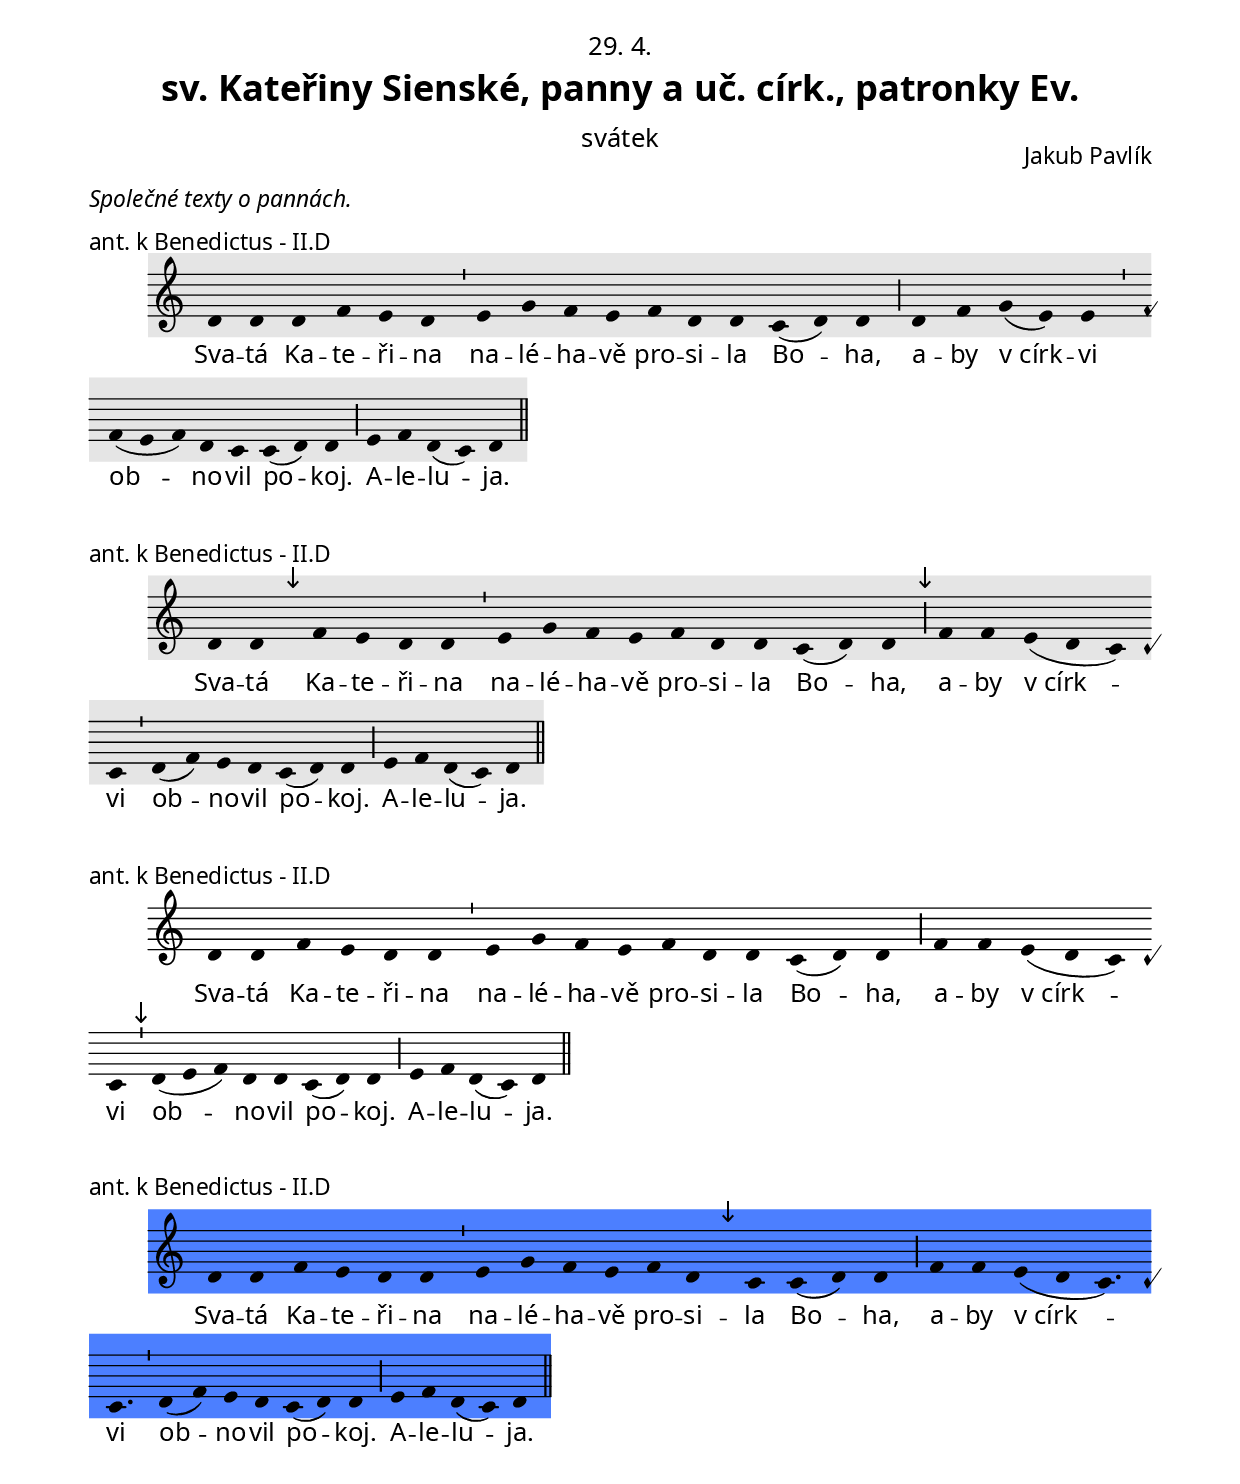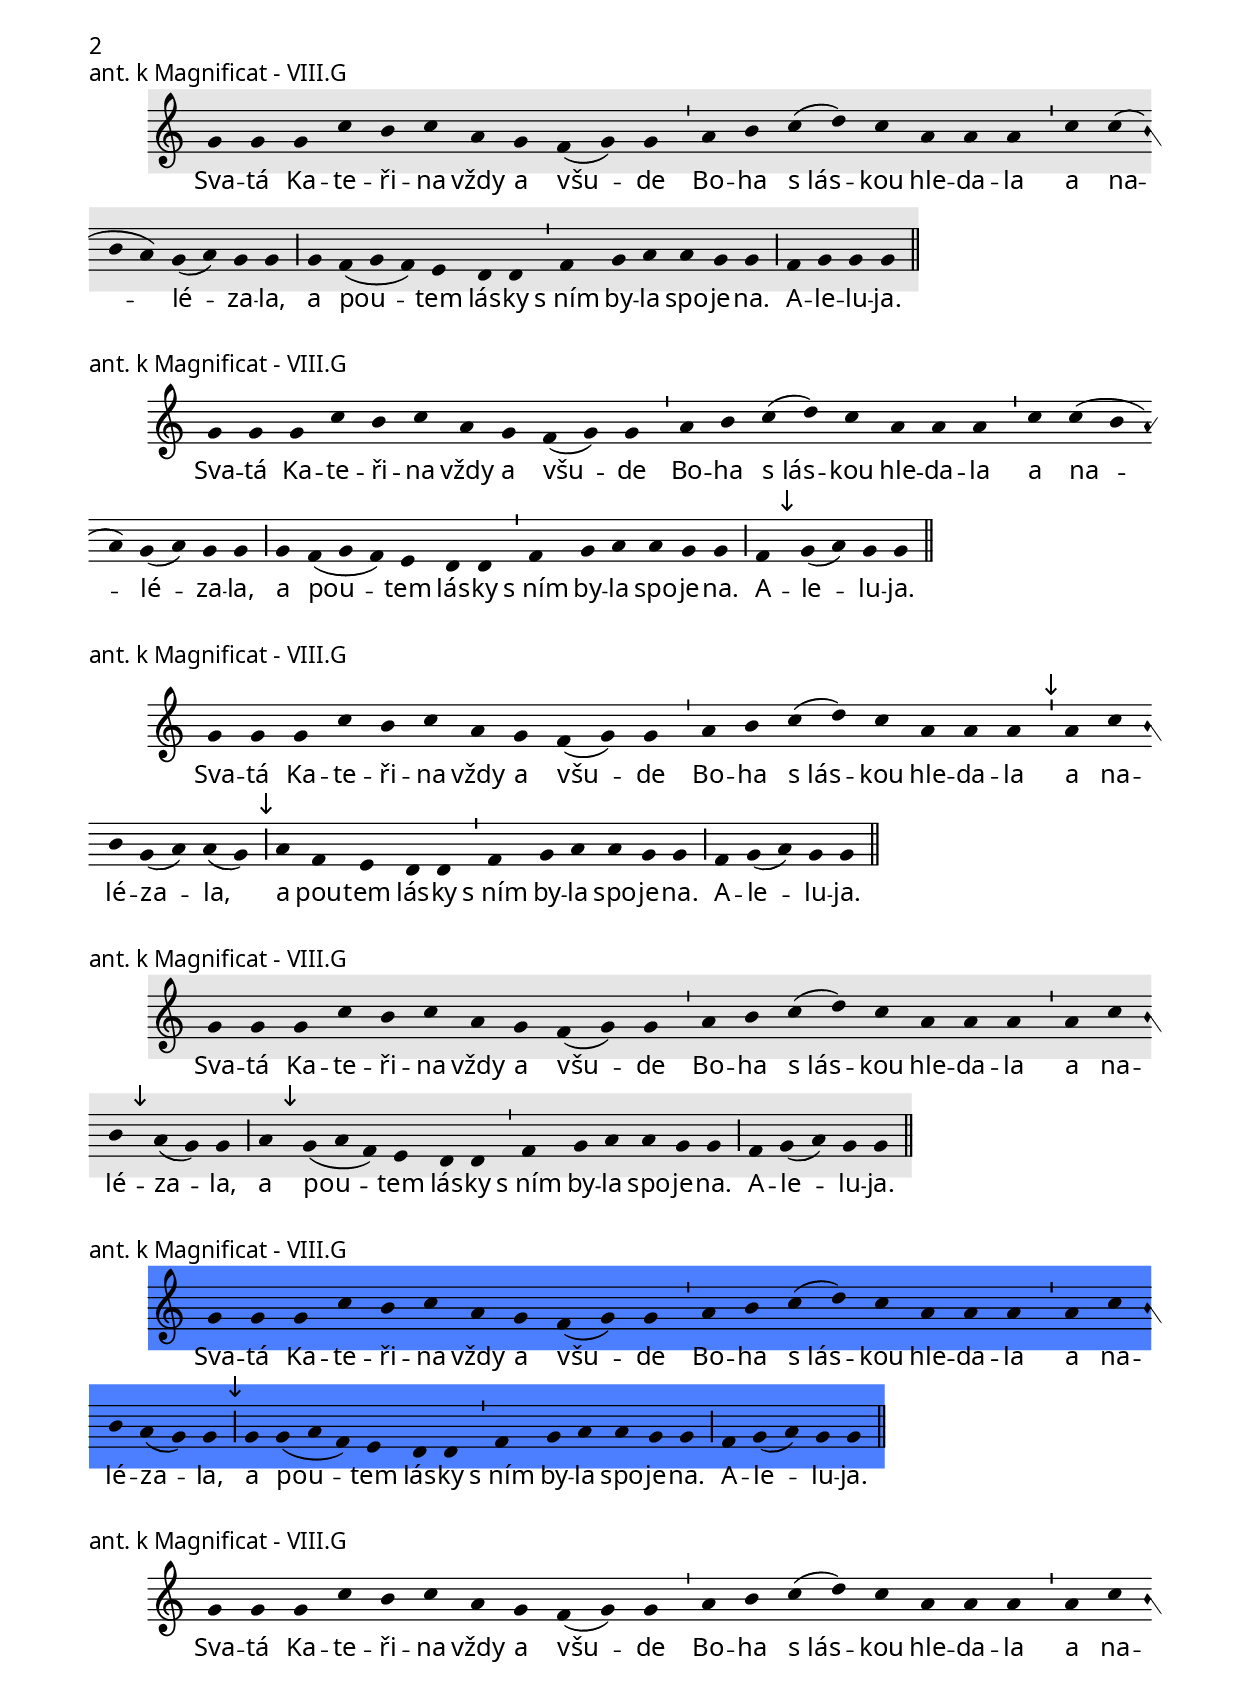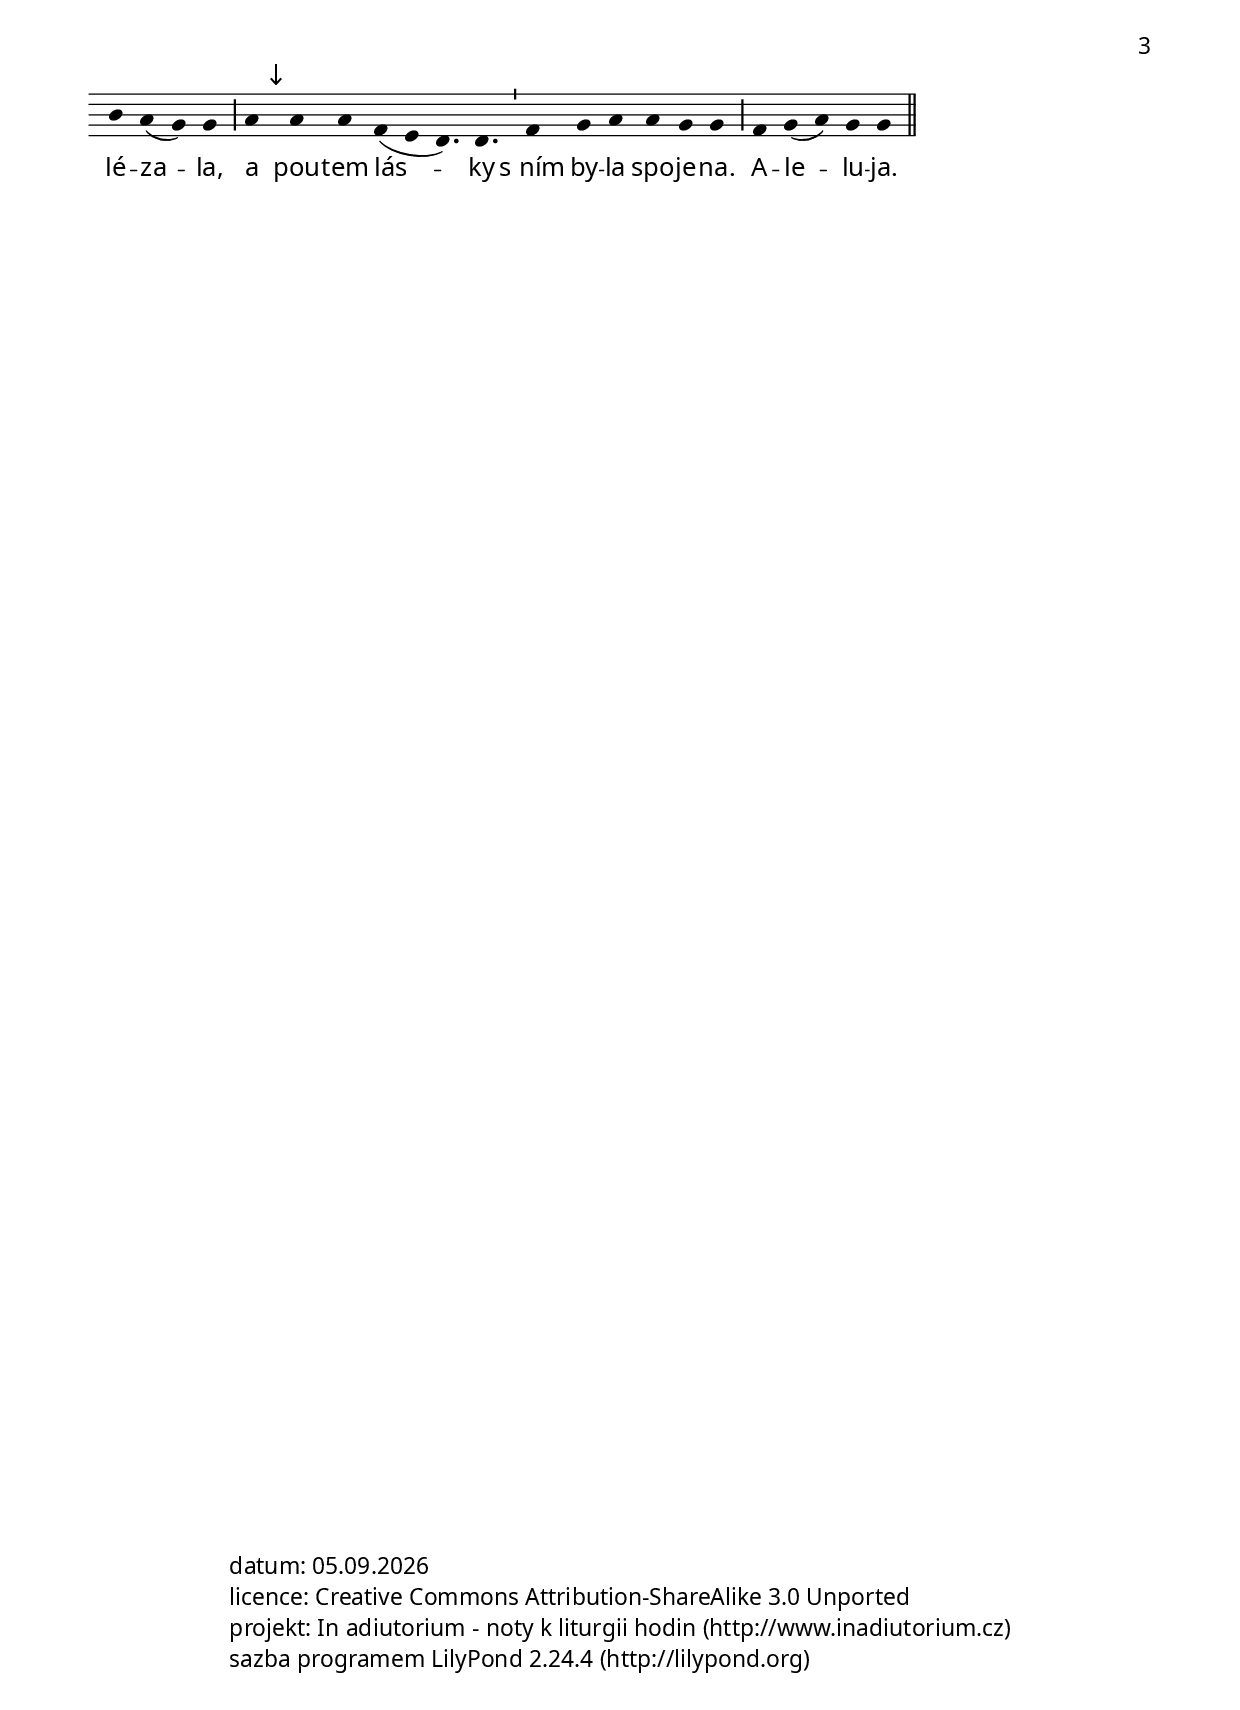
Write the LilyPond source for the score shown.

\version "2.19.16"

\include "../spolecne.ly"

\header {
  title = \markup\titleSvatek
            "sv. Kateřiny Sienské, panny a uč. círk., patronky Ev."
            "svátek"
            "29. 4."
  composer = "Jakub Pavlík"
}

\markup\communia #'(#:panna)

\score {
  \relative c' {
    \zvyraznovacSedy
    \choralniRezim
    d4 d d f e d \barMin
    e g f e f d d c( d) d \barMaior
    d f g( e) e \barMin
    f( e f) d c c( d) d \barMaior
    e f d( c) d \barFinalis
  }
  \addlyrics {
    Sva -- tá Ka -- te -- ři -- na
    na -- lé -- ha -- vě pro -- si -- la Bo -- ha,
    a -- by v_círk -- vi ob -- no -- vil po -- koj.
    A -- le -- lu -- ja.
  }
  \header {
    quid = "ant. k Benedictus"
    modus = "II"
    differentia = "D"
    psalmus = ""
    id = "aben"
    piece = \markup {\sestavTitulekBezZalmu}
  }
}

\score {
  \relative c' {
    \zvyraznovacSedy
    \choralniRezim
    d4 d \mark\sipka f e d d \barMin
    e g f e f d d c( d) d \barMaior
    \mark\sipka f f e( d c) c \barMin
    d( f) e d c( d) d \barMaior
    e f d( c) d \barFinalis
  }
  \addlyrics {
    Sva -- tá Ka -- te -- ři -- na
    na -- lé -- ha -- vě pro -- si -- la Bo -- ha,
    a -- by v_círk -- vi ob -- no -- vil po -- koj.
    A -- le -- lu -- ja.
  }
  \header {
    quid = "ant. k Benedictus"
    modus = "II"
    differentia = "D"
    psalmus = ""
    id = "aben"
    piece = \markup {\sestavTitulekBezZalmu}
  }
}

\score {
  \relative c' {
    \choralniRezim
    d4 d f e d d \barMin
    e g f e f d d c( d) d \barMaior
    f f e( d c) c \barMin
    \mark\sipka d( e f) d d c( d) d \barMaior
    e f d( c) d \barFinalis
  }
  \addlyrics {
    Sva -- tá Ka -- te -- ři -- na
    na -- lé -- ha -- vě pro -- si -- la Bo -- ha,
    a -- by v_círk -- vi ob -- no -- vil po -- koj.
    A -- le -- lu -- ja.
  }
  \header {
    quid = "ant. k Benedictus"
    modus = "II"
    differentia = "D"
    psalmus = ""
    id = "aben"
    piece = \markup {\sestavTitulekBezZalmu}
  }
}

\score {
  \relative c' {
    \zvyraznovacModry
    \choralniRezim
    d4 d f e d d \barMin
    e g f e f d \mark\sipka c c( d) d \barMaior
    f f e( d c4.) c \barMin
    d4( f) e d c( d) d \barMaior
    e f d( c) d \barFinalis
  }
  \addlyrics {
    Sva -- tá Ka -- te -- ři -- na
    na -- lé -- ha -- vě pro -- si -- la Bo -- ha,
    a -- by v_círk -- vi ob -- no -- vil po -- koj.
    A -- le -- lu -- ja.
  }
  \header {
    quid = "ant. k Benedictus"
    modus = "II"
    differentia = "D"
    psalmus = ""
    id = "aben"
    piece = \markup {\sestavTitulekBezZalmu}
  }
}

\pageBreak

\score {
  \relative c'' {
    \zvyraznovacSedy
    \choralniRezim
    g4 g g c b c a g f( g) g \barMin
    a b c( d) c a a a \barMin
    c c( b a) g( a) g g \barMaior
    g f( g f) e d d \barMin
    f g a a g g \barMaior
    f g g g \barFinalis
  }
  \addlyrics {
    Sva -- tá Ka -- te -- ři -- na vždy a všu -- de
    Bo -- ha s_lás -- kou hle -- da -- la
    a na -- lé -- za -- la,
    a pou -- tem lás -- ky
    s_ním by -- la spo -- je -- na.
    A -- le -- lu -- ja.
  }
  \header {
    quid = "ant. k Magnificat"
    modus = "VIII"
    differentia = "G"
    psalmus = ""
    id = "amag"
    piece = \markup {\sestavTitulekBezZalmu}
  }
}

\score {
  \relative c'' {
    \choralniRezim
    g4 g g c b c a g f( g) g \barMin
    a b c( d) c a a a \barMin
    c c( b a) g( a) g g \barMaior
    g f( g f) e d d \barMin
    f g a a g g \barMaior
    f \mark\sipka g( a) g g \barFinalis
  }
  \addlyrics {
    Sva -- tá Ka -- te -- ři -- na vždy a všu -- de
    Bo -- ha s_lás -- kou hle -- da -- la
    a na -- lé -- za -- la,
    a pou -- tem lás -- ky
    s_ním by -- la spo -- je -- na.
    A -- le -- lu -- ja.
  }
  \header {
    quid = "ant. k Magnificat"
    modus = "VIII"
    differentia = "G"
    psalmus = ""
    id = "amag"
    piece = \markup {\sestavTitulekBezZalmu}
  }
}

\score {
  \relative c'' {
    \choralniRezim
    g4 g g c b c a g f( g) g \barMin
    a b c( d) c a a a \barMin
    \mark\sipka a c b g( a) a( g) \barMaior
    \mark\sipka a f e d d \barMin
    f g a a g g \barMaior
    f g( a) g g \barFinalis
  }
  \addlyrics {
    Sva -- tá Ka -- te -- ři -- na vždy a všu -- de
    Bo -- ha s_lás -- kou hle -- da -- la
    a na -- lé -- za -- la,
    a pou -- tem lás -- ky
    s_ním by -- la spo -- je -- na.
    A -- le -- lu -- ja.
  }
  \header {
    quid = "ant. k Magnificat"
    modus = "VIII"
    differentia = "G"
    psalmus = ""
    id = "amag"
    piece = \markup {\sestavTitulekBezZalmu}
  }
}

\score {
  \relative c'' {
    \zvyraznovacSedy
    \choralniRezim
    g4 g g c b c a g f( g) g \barMin
    a b c( d) c a a a \barMin
    a c b \mark\sipka a( g) g \barMaior
    a \mark\sipka g( a f) e d d \barMin
    f g a a g g \barMaior
    f g( a) g g \barFinalis
  }
  \addlyrics {
    Sva -- tá Ka -- te -- ři -- na vždy a všu -- de
    Bo -- ha s_lás -- kou hle -- da -- la
    a na -- lé -- za -- la,
    a pou -- tem lás -- ky
    s_ním by -- la spo -- je -- na.
    A -- le -- lu -- ja.
  }
  \header {
    quid = "ant. k Magnificat"
    modus = "VIII"
    differentia = "G"
    psalmus = ""
    id = "amag"
    piece = \markup {\sestavTitulekBezZalmu}
  }
}

\score {
  \relative c'' {
    \zvyraznovacModry
    \choralniRezim
    g4 g g c b c a g f( g) g \barMin
    a b c( d) c a a a \barMin
    a c b a( g) g \barMaior
    \mark\sipka g g( a f) e d d \barMin
    f g a a g g \barMaior
    f g( a) g g \barFinalis
  }
  \addlyrics {
    Sva -- tá Ka -- te -- ři -- na vždy a všu -- de
    Bo -- ha s_lás -- kou hle -- da -- la
    a na -- lé -- za -- la,
    a pou -- tem lás -- ky
    s_ním by -- la spo -- je -- na.
    A -- le -- lu -- ja.
  }
  \header {
    quid = "ant. k Magnificat"
    modus = "VIII"
    differentia = "G"
    psalmus = ""
    id = "amag"
    piece = \markup {\sestavTitulekBezZalmu}
  }
}

\score {
  \relative c'' {
    \choralniRezim
    g4 g g c b c a g f( g) g \barMin
    a b c( d) c a a a \barMin
    a c b a( g) g \barMaior
    a \mark\sipka a a f( e d4.) d \barMin
    f4 g a a g g \barMaior
    f g( a) g g \barFinalis
  }
  \addlyrics {
    Sva -- tá Ka -- te -- ři -- na vždy a všu -- de
    Bo -- ha s_lás -- kou hle -- da -- la
    a na -- lé -- za -- la,
    a pou -- tem lás -- ky
    s_ním by -- la spo -- je -- na.
    A -- le -- lu -- ja.
  }
  \header {
    quid = "ant. k Magnificat"
    modus = "VIII"
    differentia = "G"
    psalmus = ""
    id = "amag"
    piece = \markup {\sestavTitulekBezZalmu}
  }
}
